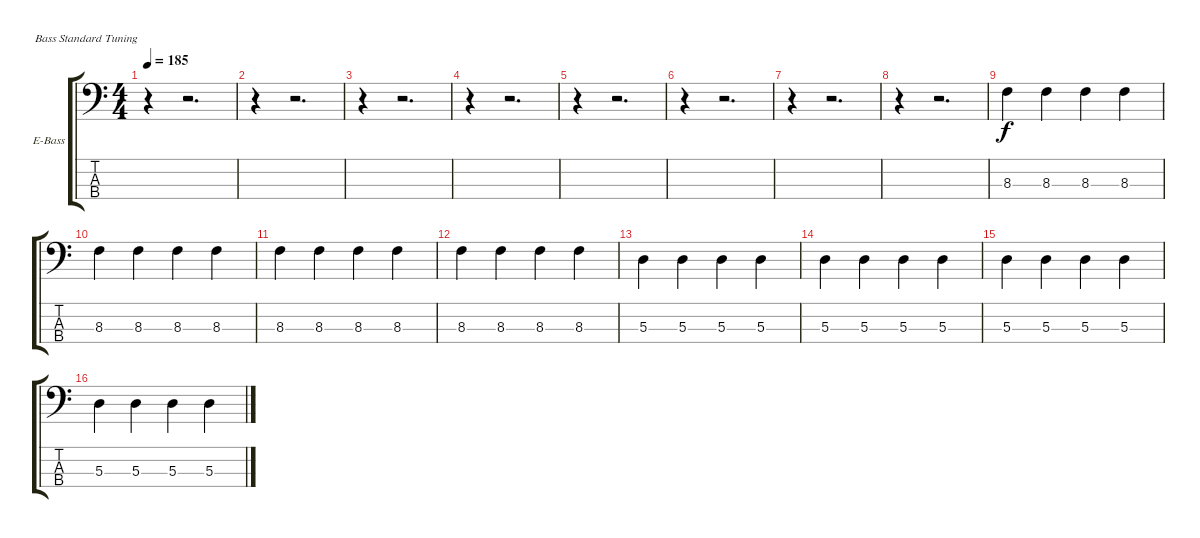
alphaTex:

\defaultSystemsLayout 4
\bracketExtendMode groupsimilarinstruments
\firstSystemTrackNameOrientation horizontal
\otherSystemsTrackNameOrientation horizontal
\track ("David Desrosiers" "E-Bass") {instrument electricbassfinger}
\staff {score tabs}
\tuning (G2 D2 A1 E1)
\ts (4 4)
\tempo 185
\clef f4
\scale
0.333333
\ks c
r.4{dy f} r.2{d} |
\scale
0.333333 r.4 r.2{d} |
\scale
0.333333 r.4 r.2{d} |
\scale
0.333333 r.4 r.2{d} |
\scale
0.333333 r.4 r.2{d} |
\scale
0.333333 r.4 r.2{d} |
\scale
0.333333 r.4 r.2{d} |
\scale
0.333333 r.4 r.2{d} |
\scale
0.333333 8.3.4 8.3.4 8.3.4 8.3.4 |
\scale
0.333333 8.3.4 8.3.4 8.3.4 8.3.4 |
\scale
0.333333 8.3.4 8.3.4 8.3.4 8.3.4 |
\scale
0.333333 8.3.4 8.3.4 8.3.4 8.3.4 |
\scale
0.333333 5.3.4 5.3.4 5.3.4 5.3.4 |
\scale
0.333333 5.3.4 5.3.4 5.3.4 5.3.4 |
\scale
0.333333 5.3.4 5.3.4 5.3.4 5.3.4 |
\scale
0.333333 5.3.4 5.3.4 5.3.4 5.3.4
